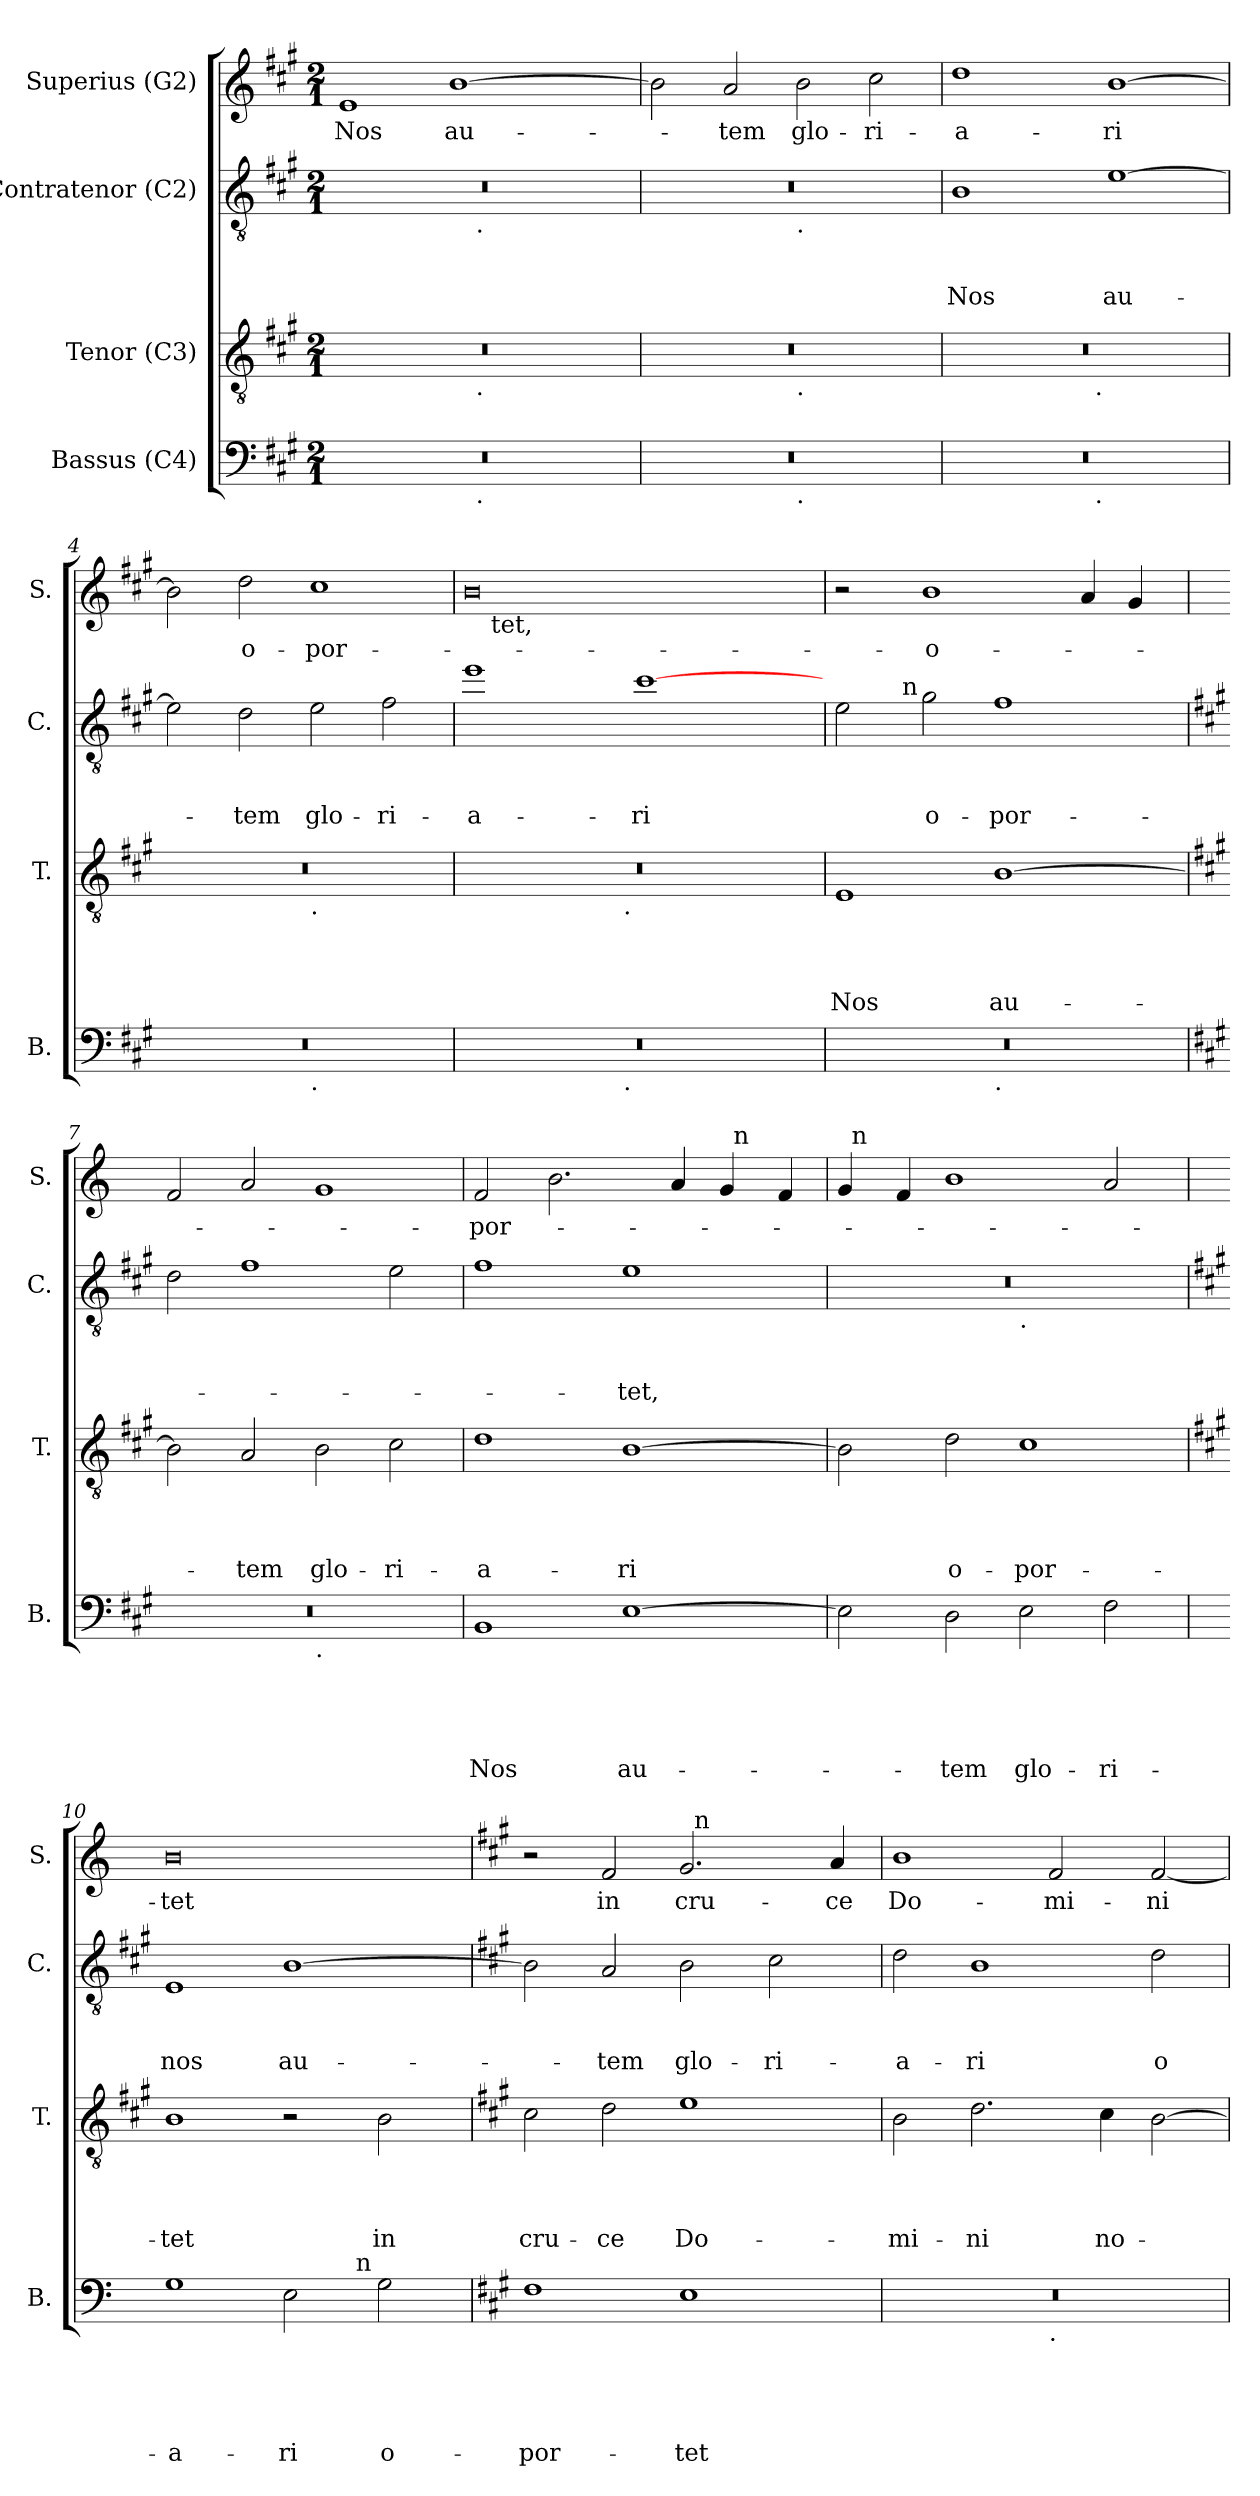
**kern	**text	**text	**text	**text	**text	**kern	**text	**text	**text	**text	**kern	**text	**text	**text	**kern	**text
*part4	*part4	*part4	*part4	*part4	*part4	*part3	*part3	*part3	*part3	*part3	*part2	*part2	*part2	*part2	*part1	*part1
*staff4	*staff4	*staff4	*staff4	*staff4	*staff4	*staff3	*staff3	*staff3	*staff3	*staff3	*staff2	*staff2	*staff2	*staff2	*staff1	*staff1
*I"Bassus (C4)	*	*	*	*	*	*I"Tenor (C3)	*	*	*	*	*I"Contratenor (C2)	*	*	*	*I"Superius (G2)	*
*I'B.	*	*	*	*	*	*I'T.	*	*	*	*	*I'C.	*	*	*	*I'S.	*
*clefF4	*	*	*	*	*	*clefGv2	*	*	*	*	*clefGv2	*	*	*	*clefG2	*
*k[f#c#g#]	*	*	*	*	*	*k[f#c#g#]	*	*	*	*	*k[f#c#g#]	*	*	*	*k[f#c#g#]	*
*A:	*	*	*	*	*	*A:	*	*	*	*	*A:	*	*	*	*A:	*
*M2/1	*	*	*	*	*	*M2/1	*	*	*	*	*M2/1	*	*	*	*M2/1	*
=1	=1	=1	=1	=1	=1	=1	=1	=1	=1	=1	=1	=1	=1	=1	=1	=1
!	!	!	!	!	!	!	!	!	!	!	!	!	!	!	!	!LO:LY:b
*^	*	*	*	*	*	*^	*	*	*	*	*^	*	*	*	*	*
0r	1ryy	.	.	.	.	.	0r	1ryy	.	.	.	.	0r	1ryy	.	.	.	1e	Nos
!	!	!	!	!	!	!	!	!	!	!	!	!	!	!	!	!	!	!	!LO:LY:b
.	16.ryy	.	.	.	.	.	.	16.ryy	.	.	.	.	.	16.ryy	.	.	.	[>1b	au-
!	!	!	!	!	!	!	!	!	!	!	!	!	!	!LO:TX:b:t=.	!	!	!	!	!
!	!	!	!	!	!	!	!	!LO:TX:b:t=.	!	!	!	!	!	!	!	!	!	!	!
!	!LO:TX:b:t=.	!	!	!	!	!	!	!	!	!	!	!	!	!	!	!	!	!	!
.	2ryy	.	.	.	.	.	.	2ryy	.	.	.	.	.	2ryy	.	.	.	.	.
.	4ryy	.	.	.	.	.	.	4ryy	.	.	.	.	.	4ryy	.	.	.	.	.
.	8ryy	.	.	.	.	.	.	8ryy	.	.	.	.	.	8ryy	.	.	.	.	.
.	32ryy	.	.	.	.	.	.	32ryy	.	.	.	.	.	32ryy	.	.	.	.	.
=2	=2	=2	=2	=2	=2	=2	=2	=2	=2	=2	=2	=2	=2	=2	=2	=2	=2	=2	=2
0r	1ryy	.	.	.	.	.	0r	1ryy	.	.	.	.	0r	1ryy	.	.	.	2b\]	.
!	!	!	!	!	!	!	!	!	!	!	!	!	!	!	!	!	!	!	!LO:LY:b
.	.	.	.	.	.	.	.	.	.	.	.	.	.	.	.	.	.	2a/	-tem
!	!	!	!	!	!	!	!	!	!	!	!	!	!	!LO:TX:b:t=.	!	!	!	!	!
!	!	!	!	!	!	!	!	!LO:TX:b:t=.	!	!	!	!	!	!	!	!	!	!	!
!	!LO:TX:b:t=.	!	!	!	!	!	!	!	!	!	!	!	!	!	!	!	!	!	!
!	!	!	!	!	!	!	!	!	!	!	!	!	!	!	!	!	!	!	!LO:LY:b
.	1ryy	.	.	.	.	.	.	1ryy	.	.	.	.	.	1ryy	.	.	.	2b\	glo-
!	!	!	!	!	!	!	!	!	!	!	!	!	!	!	!	!	!	!	!LO:LY:b
.	.	.	.	.	.	.	.	.	.	.	.	.	.	.	.	.	.	2cc#\	-ri-
=3	=3	=3	=3	=3	=3	=3	=3	=3	=3	=3	=3	=3	=3	=3	=3	=3	=3	=3	=3
!	!	!	!	!	!	!	!	!	!	!	!	!	!	!	!	!	!LO:LY:b	!	!LO:LY:b:rj
*	*	*	*	*	*	*	*	*	*	*	*	*	*v	*v	*	*	*	*	*
0r	2ryy	.	.	.	.	.	0r	2ryy	.	.	.	.	1B	.	.	Nos	1dd	-a-
.	4...ryy	.	.	.	.	.	.	4...ryy	.	.	.	.	.	.	.	.	.	.
!	!	!	!	!	!	!	!	!LO:TX:b:t=.	!	!	!	!	!	!	!	!	!	!
!	!LO:TX:b:t=.	!	!	!	!	!	!	!	!	!	!	!	!	!	!	!	!	!
.	1ryy	.	.	.	.	.	.	1ryy	.	.	.	.	.	.	.	.	.	.
!	!	!	!	!	!	!	!	!	!	!	!	!	!	!	!	!LO:LY:b	!	!LO:LY:b
.	.	.	.	.	.	.	.	.	.	.	.	.	[>1e	.	.	au-	[>1b	-ri
.	32ryy	.	.	.	.	.	.	32ryy	.	.	.	.	.	.	.	.	.	.
=4	=4	=4	=4	=4	=4	=4	=4	=4	=4	=4	=4	=4	=4	=4	=4	=4	=4	=4
0r	1ryy	.	.	.	.	.	0r	1ryy	.	.	.	.	2e\]	.	.	.	2b\]	.
!	!	!	!	!	!	!	!	!	!	!	!	!	!	!	!	!LO:LY:b	!	!LO:LY:b
.	.	.	.	.	.	.	.	.	.	.	.	.	2d\	.	.	-tem	2dd\	o-
!	!	!	!	!	!	!	!	!LO:TX:b:t=.	!	!	!	!	!	!	!	!	!	!
!	!LO:TX:b:t=.	!	!	!	!	!	!	!	!	!	!	!	!	!	!	!	!	!
!	!	!	!	!	!	!	!	!	!	!	!	!	!	!	!	!LO:LY:b	!	!LO:LY:b
.	1ryy	.	.	.	.	.	.	1ryy	.	.	.	.	2e\	.	.	glo-	1cc#	-por-
!	!	!	!	!	!	!	!	!	!	!	!	!	!	!	!	!LO:LY:b	!	!
.	.	.	.	.	.	.	.	.	.	.	.	.	2f#\	.	.	-ri-	.	.
=5	=5	=5	=5	=5	=5	=5	=5	=5	=5	=5	=5	=5	=5	=5	=5	=5	=5	=5
!	!	!	!	!	!	!	!	!	!	!	!	!	!	!	!	!LO:LY:b:rj	!	!
*	*	*	*	*	*	*	*	*	*	*	*	*	*	*	*	*	*^	*
0r	2ryy	.	.	.	.	.	0r	2ryy	.	.	.	.	1ee	.	.	-a-	0b	16.ryy	.
!	!	!	!	!	!	!	!	!	!	!	!	!	!	!	!	!	!	!LO:TX:b:t=tet,	!
.	.	.	.	.	.	.	.	.	.	.	.	.	.	.	.	.	.	1ryy	.
.	4...ryy	.	.	.	.	.	.	4...ryy	.	.	.	.	.	.	.	.	.	.	.
!	!	!	!	!	!	!	!	!LO:TX:b:t=.	!	!	!	!	!	!	!	!	!	!	!
!	!LO:TX:b:t=.	!	!	!	!	!	!	!	!	!	!	!	!	!	!	!	!	!	!
.	1ryy	.	.	.	.	.	.	1ryy	.	.	.	.	.	.	.	.	.	.	.
!	!	!	!	!	!	!	!	!	!	!	!	!	!	!	!	!LO:LY:b	!	!	!
.	.	.	.	.	.	.	.	.	.	.	.	.	[<1cc#	.	.	-ri	.	.	.
.	.	.	.	.	.	.	.	.	.	.	.	.	.	.	.	.	.	2ryy	.
.	.	.	.	.	.	.	.	.	.	.	.	.	.	.	.	.	.	4ryy	.
.	.	.	.	.	.	.	.	.	.	.	.	.	.	.	.	.	.	8ryy	.
.	32ryy	.	.	.	.	.	.	32ryy	.	.	.	.	.	.	.	.	.	32ryy	.
!!LO:LB:g=z
=6	=6	=6	=6	=6	=6	=6	=6	=6	=6	=6	=6	=6	=6	=6	=6	=6	=6	=6	=6
!	!	!	!	!	!	!	!	!	!	!	!	!LO:LY:b	!	!	!	!	!	!	!
*	*	*	*	*	*	*	*v	*v	*	*	*	*	*^	*	*	*	*v	*v	*
0r	1ryy	.	.	.	.	.	1E	.	.	.	Nos	2e\	4..ryy	.	.	.	2r	.
!	!	!	!	!	!	!	!	!	!	!	!	!	!LO:TX:a:t=n	!	!	!	!	!
.	.	.	.	.	.	.	.	.	.	.	.	.	1ryy	.	.	.	.	.
!	!	!	!	!	!	!	!	!	!	!	!	!	!	!	!	!LO:LY:b	!	!LO:LY:b:rj
.	.	.	.	.	.	.	.	.	.	.	.	2g#\	.	.	.	o-	1b	-o-
!	!LO:TX:b:t=.	!	!	!	!	!	!	!	!	!	!	!	!	!	!	!	!	!
!	!	!	!	!	!	!	!	!	!	!	!LO:LY:b	!	!	!	!	!LO:LY:b	!	!
.	1ryy	.	.	.	.	.	[>1B	.	.	.	au-	1f#	.	.	.	-por-	.	.
.	.	.	.	.	.	.	.	.	.	.	.	.	2ryy	.	.	.	.	.
.	.	.	.	.	.	.	.	.	.	.	.	.	.	.	.	.	4a/	.
.	.	.	.	.	.	.	.	.	.	.	.	.	.	.	.	.	4g#/	.
.	.	.	.	.	.	.	.	.	.	.	.	.	16ryy	.	.	.	.	.
*	*	*	*	*	*	*	*	*	*	*	*	*v	*v	*	*	*	*	*
=7	=7	=7	=7	=7	=7	=7	=7	=7	=7	=7	=7	=7	=7	=7	=7	=7	=7
*	*	*	*	*	*	*	*	*	*	*	*	*	*	*	*	*k[]	*
*	*	*	*	*	*	*	*	*	*	*	*	*	*	*	*	*C:	*
0r	1ryy	.	.	.	.	.	2B\]	.	.	.	.	2d\	.	.	.	2f/	.
!	!	!	!	!	!	!	!	!	!	!	!LO:LY:b	!	!	!	!	!	!
.	.	.	.	.	.	.	2A/	.	.	.	-tem	1f#	.	.	.	2a/	.
!	!LO:TX:b:t=.	!	!	!	!	!	!	!	!	!	!	!	!	!	!	!	!
!	!	!	!	!	!	!	!	!	!	!	!LO:LY:b	!	!	!	!	!	!
.	1ryy	.	.	.	.	.	2B\	.	.	.	glo-	.	.	.	.	1g	.
!	!	!	!	!	!	!	!	!	!	!	!LO:LY:b	!	!	!	!	!	!
.	.	.	.	.	.	.	2c#\	.	.	.	-ri-	2e\	.	.	.	.	.
=8	=8	=8	=8	=8	=8	=8	=8	=8	=8	=8	=8	=8	=8	=8	=8	=8	=8
!	!	!	!	!	!	!LO:LY:b	!	!	!	!	!LO:LY:b:rj	!	!	!	!	!	!LO:LY:b
*v	*v	*	*	*	*	*	*	*	*	*	*	*	*	*	*	*^	*
1BB	.	.	.	.	Nos	1d	.	.	.	-a-	1f#	.	.	.	2f/	1ryy	-por-
.	.	.	.	.	.	.	.	.	.	.	.	.	.	.	2.b\	.	.
!	!	!	!	!	!LO:LY:b	!	!	!	!	!LO:LY:b	!	!	!	!LO:LY:b	!	!	!
[>1E	.	.	.	.	au-	[>1B	.	.	.	-ri	1e	.	.	-tet,	.	2ryy	.
.	.	.	.	.	.	.	.	.	.	.	.	.	.	.	4a/	.	.
.	.	.	.	.	.	.	.	.	.	.	.	.	.	.	4g/	32ryy	.
!	!	!	!	!	!	!	!	!	!	!	!	!	!	!	!	!LO:TX:a:t=n	!
.	.	.	.	.	.	.	.	.	.	.	.	.	.	.	.	4...ryy	.
.	.	.	.	.	.	.	.	.	.	.	.	.	.	.	4f/	.	.
=9	=9	=9	=9	=9	=9	=9	=9	=9	=9	=9	=9	=9	=9	=9	=9	=9	=9
*	*	*	*	*	*	*	*	*	*	*	*^	*	*	*	*	*	*
2E\]	.	.	.	.	.	2B\]	.	.	.	.	0r	1ryy	.	.	.	4g/	32ryy	.
!	!	!	!	!	!	!	!	!	!	!	!	!	!	!	!	!	!LO:TX:a:t=n	!
.	.	.	.	.	.	.	.	.	.	.	.	.	.	.	.	.	1ryy	.
.	.	.	.	.	.	.	.	.	.	.	.	.	.	.	.	4f/	.	.
!	!	!	!	!	!LO:LY:b	!	!	!	!	!LO:LY:b	!	!	!	!	!	!	!	!
2D\	.	.	.	.	-tem	2d\	.	.	.	o-	.	.	.	.	.	1b	.	.
!	!	!	!	!	!	!	!	!	!	!	!	!LO:TX:b:t=.	!	!	!	!	!	!
!	!	!	!	!	!LO:LY:b	!	!	!	!	!LO:LY:b	!	!	!	!	!	!	!	!
2E\	.	.	.	.	glo-	1c#	.	.	.	-por-	.	1ryy	.	.	.	.	.	.
.	.	.	.	.	.	.	.	.	.	.	.	.	.	.	.	.	2ryy	.
!	!	!	!	!	!LO:LY:b	!	!	!	!	!	!	!	!	!	!	!	!	!
2F#\	.	.	.	.	-ri-	.	.	.	.	.	.	.	.	.	.	2a/	.	.
.	.	.	.	.	.	.	.	.	.	.	.	.	.	.	.	.	4...ryy	.
*	*	*	*	*	*	*	*	*	*	*	*v	*v	*	*	*	*	*	*
*	*	*	*	*	*	*	*	*	*	*	*	*	*	*	*v	*v	*
=10	=10	=10	=10	=10	=10	=10	=10	=10	=10	=10	=10	=10	=10	=10	=10	=10
*k[]	*	*	*	*	*	*	*	*	*	*	*	*	*	*	*	*
*C:	*	*	*	*	*	*	*	*	*	*	*	*	*	*	*	*
*	*	*	*	*	*	*	*	*	*	*	*^	*	*	*	*^	*
!	!	!	!	!	!LO:LY:b:rj	!	!	!	!	!LO:LY:b	!	!	!	!	!LO:LY:b	!	!	!LO:LY:b:rj
*	*	*	*	*	*	*	*	*	*	*	*v	*v	*	*	*	*	*	*
*^	*	*	*	*	*	*	*	*	*	*	*	*	*	*	*v	*v	*
1G	1ryy	.	.	.	.	-a-	1B	.	.	.	-tet	1E	.	.	nos	0b	-tet
!	!	!	!	!	!	!LO:LY:b	!	!	!	!	!	!	!	!	!LO:LY:b	!	!
2E\	4..ryy	.	.	.	.	-ri	2r	.	.	.	.	[<1B	.	.	au-	.	.
!	!LO:TX:a:t=n	!	!	!	!	!	!	!	!	!	!	!	!	!	!	!	!
.	2ryy	.	.	.	.	.	.	.	.	.	.	.	.	.	.	.	.
!	!	!	!	!	!	!LO:LY:b	!	!	!	!	!LO:LY:b	!	!	!	!	!	!
2G\	.	.	.	.	.	o-	2B\	.	.	.	in	.	.	.	.	.	.
.	16ryy	.	.	.	.	.	.	.	.	.	.	.	.	.	.	.	.
*v	*v	*	*	*	*	*	*	*	*	*	*	*	*	*	*	*	*
!!LO:LB:g=z
=11	=11	=11	=11	=11	=11	=11	=11	=11	=11	=11	=11	=11	=11	=11	=11	=11
*k[f#c#g#]	*	*	*	*	*	*	*	*	*	*	*	*	*	*	*k[f#c#g#]	*
*A:	*	*	*	*	*	*	*	*	*	*	*	*	*	*	*A:	*
*^	*	*	*	*	*	*	*	*	*	*	*	*	*	*	*	*
!	!	!	!	!	!	!LO:LY:b	!	!	!	!	!LO:LY:b	!	!	!	!	!	!
*v	*v	*	*	*	*	*	*	*	*	*	*	*	*	*	*	*^	*
1F#	.	.	.	.	-por-	2c#\	.	.	.	cru-	2B\]	.	.	.	2r	1ryy	.
!	!	!	!	!	!	!	!	!	!	!LO:LY:b	!	!	!	!LO:LY:b	!	!	!LO:LY:b
.	.	.	.	.	.	2d\	.	.	.	-ce	2A/	.	.	-tem	2f#/	.	in
!	!	!	!	!	!LO:LY:b	!	!	!	!	!LO:LY:b	!	!	!	!LO:LY:b	!	!	!LO:LY:b
1E	.	.	.	.	-tet	1e	.	.	.	Do-	2B\	.	.	glo-	2.g#/	32ryy	cru-
!	!	!	!	!	!	!	!	!	!	!	!	!	!	!	!	!LO:TX:a:t=n	!
.	.	.	.	.	.	.	.	.	.	.	.	.	.	.	.	2ryy	.
!	!	!	!	!	!	!	!	!	!	!	!	!	!	!LO:LY:b	!	!	!
.	.	.	.	.	.	.	.	.	.	.	2c#\	.	.	-ri-	.	.	.
.	.	.	.	.	.	.	.	.	.	.	.	.	.	.	.	4...ryy	.
!	!	!	!	!	!	!	!	!	!	!	!	!	!	!	!	!	!LO:LY:b
.	.	.	.	.	.	.	.	.	.	.	.	.	.	.	4a/	.	-ce
=12	=12	=12	=12	=12	=12	=12	=12	=12	=12	=12	=12	=12	=12	=12	=12	=12	=12
!	!	!	!	!	!	!	!	!	!	!LO:LY:b	!	!	!	!LO:LY:b	!	!	!LO:LY:b
*^	*	*	*	*	*	*	*	*	*	*	*	*	*	*	*v	*v	*
0r	1ryy	.	.	.	.	.	2B\	.	.	.	-mi-	2d\	.	.	-a-	1b	Do-
!	!	!	!	!	!	!	!	!	!	!	!LO:LY:b	!	!	!	!LO:LY:b	!	!
.	.	.	.	.	.	.	2.d\	.	.	.	-ni	1B	.	.	-ri	.	.
!	!LO:TX:b:t=.	!	!	!	!	!	!	!	!	!	!	!	!	!	!	!	!
!	!	!	!	!	!	!	!	!	!	!	!	!	!	!	!	!	!LO:LY:b
.	1ryy	.	.	.	.	.	.	.	.	.	.	.	.	.	.	2f#/	-mi-
!	!	!	!	!	!	!	!	!	!	!	!LO:LY:b	!	!	!	!	!	!
.	.	.	.	.	.	.	4c#\	.	.	.	no-	.	.	.	.	.	.
!	!	!	!	!	!	!	!	!	!	!	!	!	!	!	!LO:LY:b	!	!LO:LY:b
.	.	.	.	.	.	.	[>2B\	.	.	.	.	2d\	.	.	o-	[<2f#/	-ni
*v	*v	*	*	*	*	*	*	*	*	*	*	*	*	*	*	*	*
=	=	=	=	=	=	=	=	=	=	=	=	=	=	=	=	=
*-	*-	*-	*-	*-	*-	*-	*-	*-	*-	*-	*-	*-	*-	*-	*-	*-
